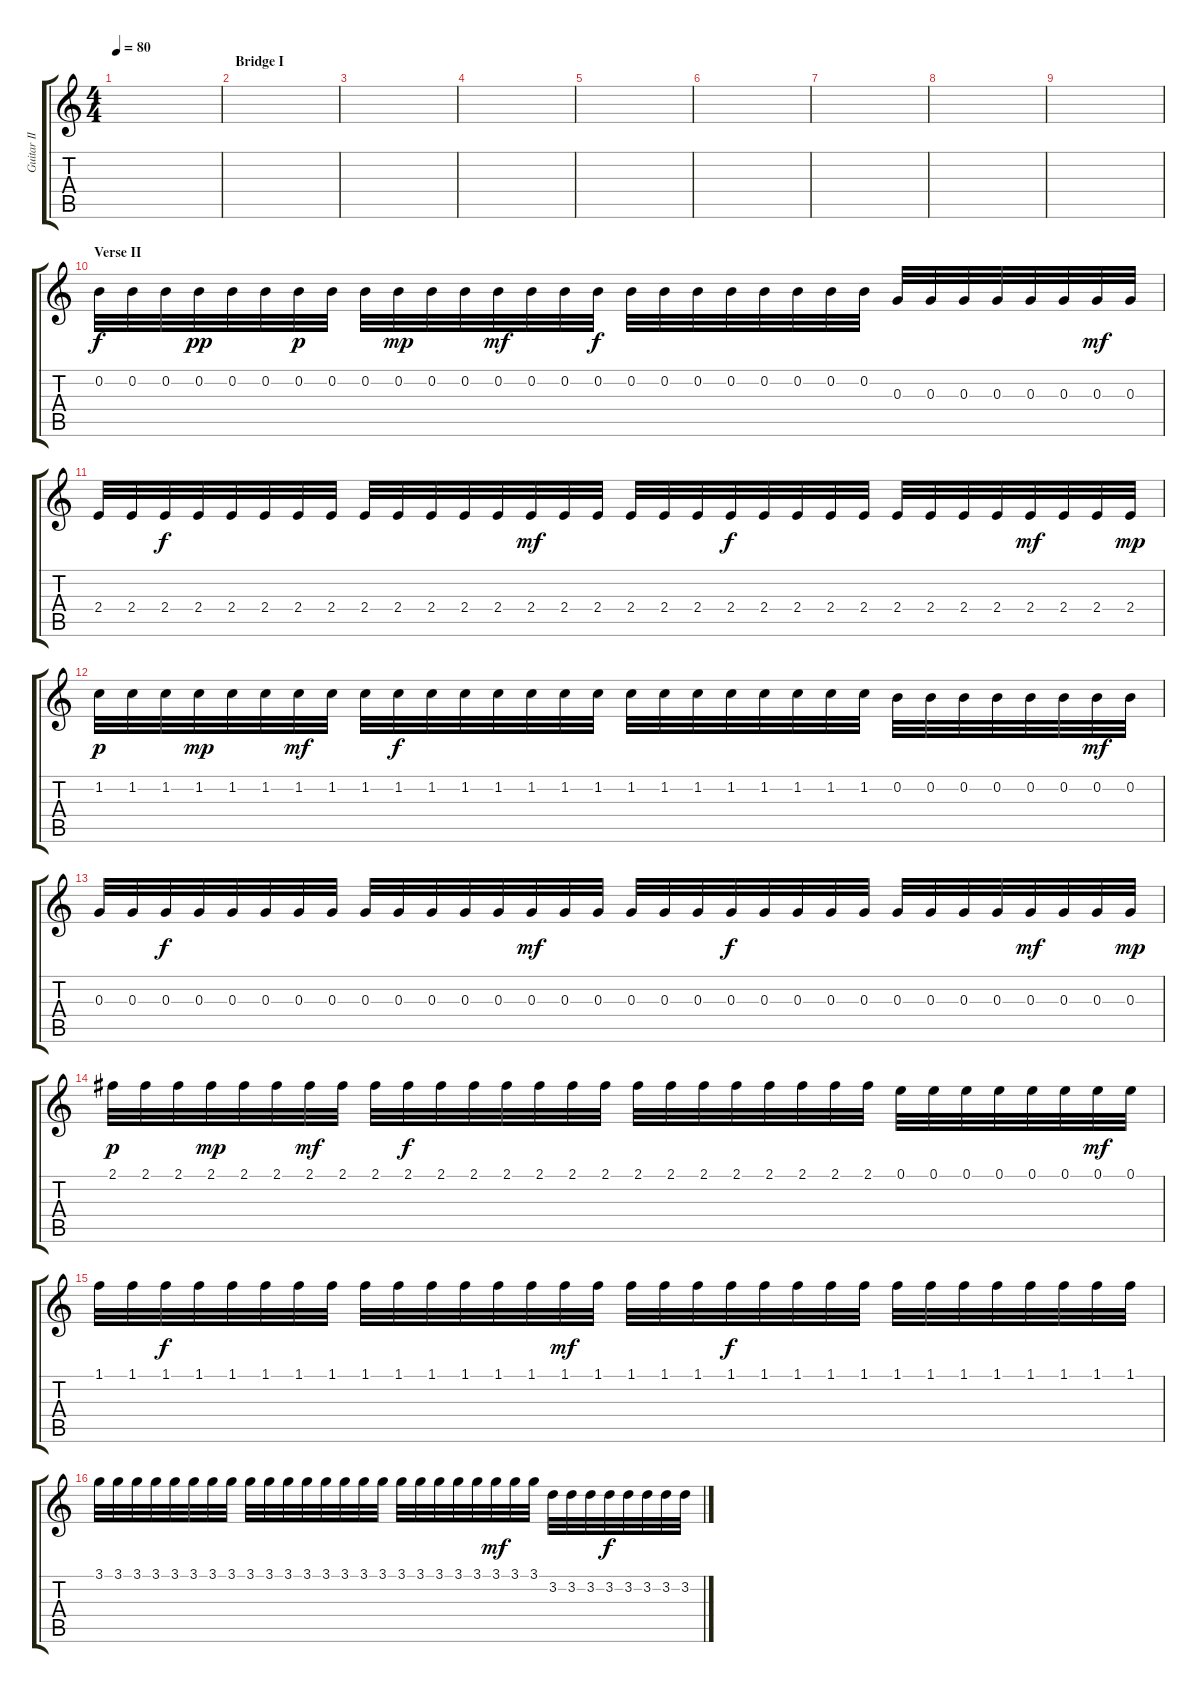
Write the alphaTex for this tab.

\track ("Guitar II" "Guitar II") {instrument overdrivenguitar}
\staff {score tabs}
\tuning (E4 B3 G3 D3 A2 E2) {hide}
\ts (4 4)
\tempo 80
\clef g2
\ks c
|
\section ("" "Bridge I")
|
|
|
|
|
|
|
|
\section ("" "Verse II")
0.2.32 0.2.32 0.2.32 0.2.32{dy pp} 0.2.32 0.2.32 0.2.32{dy p} 0.2.32 0.2.32 0.2.32{dy mp} 0.2.32 0.2.32 0.2.32{dy mf} 0.2.32 0.2.32 0.2.32{dy f} 0.2.32 0.2.32 0.2.32 0.2.32 0.2.32 0.2.32 0.2.32 0.2.32 0.3.32 0.3.32 0.3.32 0.3.32 0.3.32 0.3.32 0.3.32{dy mf} 0.3.32 |
2.4.32 2.4.32 2.4.32{dy f} 2.4.32 2.4.32 2.4.32 2.4.32 2.4.32 2.4.32 2.4.32 2.4.32 2.4.32 2.4.32 2.4.32{dy mf} 2.4.32 2.4.32 2.4.32 2.4.32 2.4.32 2.4.32{dy f} 2.4.32 2.4.32 2.4.32 2.4.32 2.4.32 2.4.32 2.4.32 2.4.32 2.4.32{dy mf} 2.4.32 2.4.32 2.4.32{dy mp} |
1.2.32{dy p} 1.2.32 1.2.32 1.2.32{dy mp} 1.2.32 1.2.32 1.2.32{dy mf} 1.2.32 1.2.32 1.2.32{dy f} 1.2.32 1.2.32 1.2.32 1.2.32 1.2.32 1.2.32 1.2.32 1.2.32 1.2.32 1.2.32 1.2.32 1.2.32 1.2.32 1.2.32 0.2.32 0.2.32 0.2.32 0.2.32 0.2.32 0.2.32 0.2.32{dy mf} 0.2.32 |
0.3.32 0.3.32 0.3.32{dy f} 0.3.32 0.3.32 0.3.32 0.3.32 0.3.32 0.3.32 0.3.32 0.3.32 0.3.32 0.3.32 0.3.32{dy mf} 0.3.32 0.3.32 0.3.32 0.3.32 0.3.32 0.3.32{dy f} 0.3.32 0.3.32 0.3.32 0.3.32 0.3.32 0.3.32 0.3.32 0.3.32 0.3.32{dy mf} 0.3.32 0.3.32 0.3.32{dy mp} |
2.1.32{dy p} 2.1.32 2.1.32 2.1.32{dy mp} 2.1.32 2.1.32 2.1.32{dy mf} 2.1.32 2.1.32 2.1.32{dy f} 2.1.32 2.1.32 2.1.32 2.1.32 2.1.32 2.1.32 2.1.32 2.1.32 2.1.32 2.1.32 2.1.32 2.1.32 2.1.32 2.1.32 0.1.32 0.1.32 0.1.32 0.1.32 0.1.32 0.1.32 0.1.32{dy mf} 0.1.32 |
1.1.32 1.1.32 1.1.32{dy f} 1.1.32 1.1.32 1.1.32 1.1.32 1.1.32 1.1.32 1.1.32 1.1.32 1.1.32 1.1.32 1.1.32 1.1.32{dy mf} 1.1.32 1.1.32 1.1.32 1.1.32 1.1.32{dy f} 1.1.32 1.1.32 1.1.32 1.1.32 1.1.32 1.1.32 1.1.32 1.1.32 1.1.32 1.1.32 1.1.32 1.1.32 |
3.1.32 3.1.32 3.1.32 3.1.32 3.1.32 3.1.32 3.1.32 3.1.32 3.1.32 3.1.32 3.1.32 3.1.32 3.1.32 3.1.32 3.1.32 3.1.32 3.1.32 3.1.32 3.1.32 3.1.32 3.1.32 3.1.32{dy mf} 3.1.32 3.1.32 3.2.32 3.2.32 3.2.32 3.2.32{dy f} 3.2.32 3.2.32 3.2.32 3.2.32
